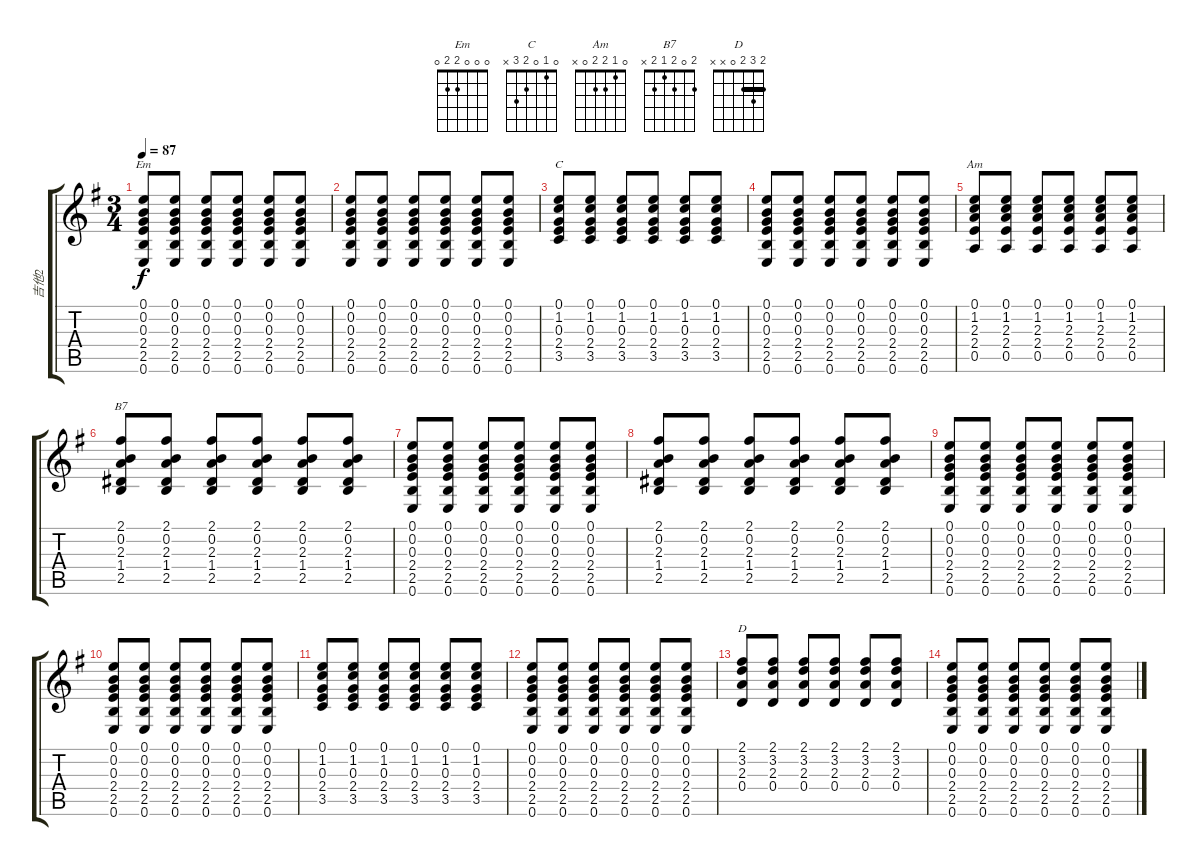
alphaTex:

\track ("吉他2" "吉他2") {instrument electricguitarjazz}
\staff {score tabs}
\tuning (E4 B3 G3 D3 A2 E2) {hide}
\chord ("Em" 0 0 0 2 2 0)
\chord ("C" 0 1 0 2 3 x)
\chord ("Am" 0 1 2 2 0 x)
\chord ("B7" 2 0 2 1 2 x)
\chord ("D" 2 3 2 0 x x) {barre 2}
\ts (3 4)
\tempo 87
\clef g2
\ks g
(0.1 0.2 0.3 2.4 2.5 0.6).8{ch "Em" dy f} (0.1 0.2 0.3 2.4 2.5 0.6).8 (0.1 0.2 0.3 2.4 2.5 0.6).8 (0.1 0.2 0.3 2.4 2.5 0.6).8 (0.1 0.2 0.3 2.4 2.5 0.6).8 (0.1 0.2 0.3 2.4 2.5 0.6).8 |
(0.1 0.2 0.3 2.4 2.5 0.6).8 (0.1 0.2 0.3 2.4 2.5 0.6).8 (0.1 0.2 0.3 2.4 2.5 0.6).8 (0.1 0.2 0.3 2.4 2.5 0.6).8 (0.1 0.2 0.3 2.4 2.5 0.6).8 (0.1 0.2 0.3 2.4 2.5 0.6).8 |
(0.1 1.2 0.3 2.4 3.5).8{ch "C"} (0.1 1.2 0.3 2.4 3.5).8 (0.1 1.2 0.3 2.4 3.5).8 (0.1 1.2 0.3 2.4 3.5).8 (0.1 1.2 0.3 2.4 3.5).8 (0.1 1.2 0.3 2.4 3.5).8 |
(0.1 0.2 0.3 2.4 2.5 0.6).8 (0.1 0.2 0.3 2.4 2.5 0.6).8 (0.1 0.2 0.3 2.4 2.5 0.6).8 (0.1 0.2 0.3 2.4 2.5 0.6).8 (0.1 0.2 0.3 2.4 2.5 0.6).8 (0.1 0.2 0.3 2.4 2.5 0.6).8 |
(0.1 1.2 2.3 2.4 0.5).8{ch "Am"} (0.1 1.2 2.3 2.4 0.5).8 (0.1 1.2 2.3 2.4 0.5).8 (0.1 1.2 2.3 2.4 0.5).8 (0.1 1.2 2.3 2.4 0.5).8 (0.1 1.2 2.3 2.4 0.5).8 |
(2.1 0.2 2.3 1.4 2.5).8{ch "B7"} (2.1 0.2 2.3 1.4 2.5).8 (2.1 0.2 2.3 1.4 2.5).8 (2.1 0.2 2.3 1.4 2.5).8 (2.1 0.2 2.3 1.4 2.5).8 (2.1 0.2 2.3 1.4 2.5).8 |
(0.1 0.2 0.3 2.4 2.5 0.6).8 (0.1 0.2 0.3 2.4 2.5 0.6).8 (0.1 0.2 0.3 2.4 2.5 0.6).8 (0.1 0.2 0.3 2.4 2.5 0.6).8 (0.1 0.2 0.3 2.4 2.5 0.6).8 (0.1 0.2 0.3 2.4 2.5 0.6).8 |
(2.1 0.2 2.3 1.4 2.5).8 (2.1 0.2 2.3 1.4 2.5).8 (2.1 0.2 2.3 1.4 2.5).8 (2.1 0.2 2.3 1.4 2.5).8 (2.1 0.2 2.3 1.4 2.5).8{txt ""} (2.1 0.2 2.3 1.4 2.5).8 |
(0.1 0.2 0.3 2.4 2.5 0.6).8 (0.1 0.2 0.3 2.4 2.5 0.6).8 (0.1 0.2 0.3 2.4 2.5 0.6).8 (0.1 0.2 0.3 2.4 2.5 0.6).8 (0.1 0.2 0.3 2.4 2.5 0.6).8 (0.1 0.2 0.3 2.4 2.5 0.6).8 |
(0.1 0.2 0.3 2.4 2.5 0.6).8 (0.1 0.2 0.3 2.4 2.5 0.6).8 (0.1 0.2 0.3 2.4 2.5 0.6).8 (0.1 0.2 0.3 2.4 2.5 0.6).8 (0.1 0.2 0.3 2.4 2.5 0.6).8 (0.1 0.2 0.3 2.4 2.5 0.6).8 |
(0.1 1.2 0.3 2.4 3.5).8 (0.1 1.2 0.3 2.4 3.5).8 (0.1 1.2 0.3 2.4 3.5).8 (0.1 1.2 0.3 2.4 3.5).8 (0.1 1.2 0.3 2.4 3.5).8 (0.1 1.2 0.3 2.4 3.5).8 |
(0.1 0.2 0.3 2.4 2.5 0.6).8 (0.1 0.2 0.3 2.4 2.5 0.6).8 (0.1 0.2 0.3 2.4 2.5 0.6).8 (0.1 0.2 0.3 2.4 2.5 0.6).8 (0.1 0.2 0.3 2.4 2.5 0.6).8 (0.1 0.2 0.3 2.4 2.5 0.6).8 |
(2.1 3.2 2.3 0.4).8{ch "D"} (2.1 3.2 2.3 0.4).8 (2.1 3.2 2.3 0.4).8 (2.1 3.2 2.3 0.4).8 (2.1 3.2 2.3 0.4).8 (2.1 3.2 2.3 0.4).8 |
(0.1 0.2 0.3 2.4 2.5 0.6).8 (0.1 0.2 0.3 2.4 2.5 0.6).8 (0.1 0.2 0.3 2.4 2.5 0.6).8 (0.1 0.2 0.3 2.4 2.5 0.6).8 (0.1 0.2 0.3 2.4 2.5 0.6).8 (0.1 0.2 0.3 2.4 2.5 0.6).8
